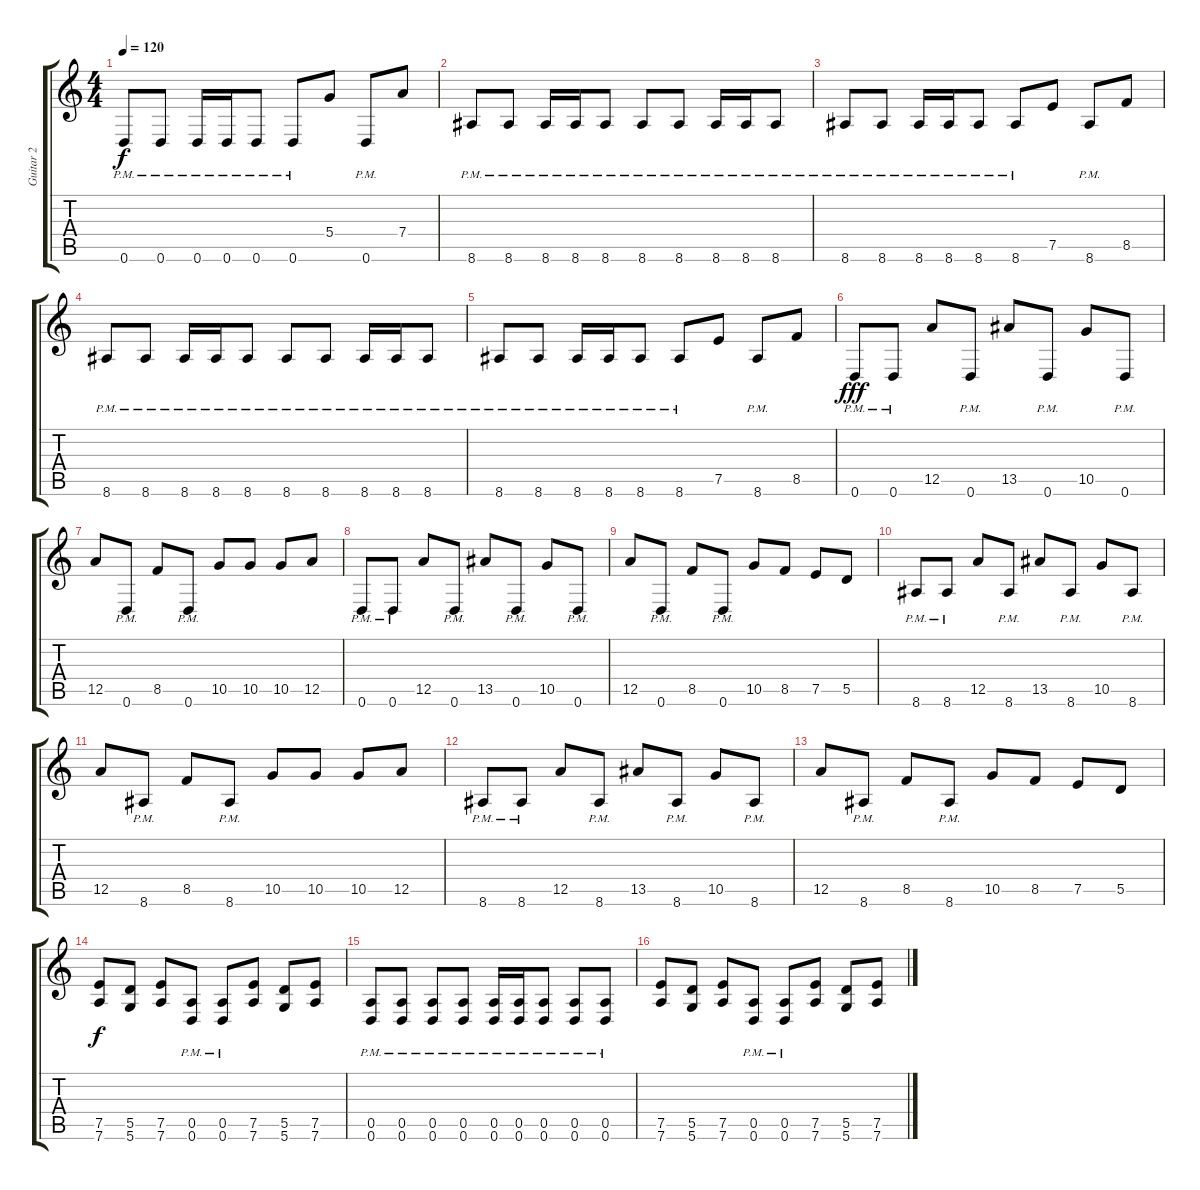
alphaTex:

\track ("Guitar 2" "Guitar 2") {instrument distortionguitar}
\staff {score tabs}
\tuning (E4 B3 G3 D3 A2 D2) {hide}
\ts (4 4)
\tempo 120
\clef g2
\ks c
0.6{pm}.8{dy f} 0.6{pm}.8 0.6{pm}.16 0.6{pm}.16 0.6{pm}.8 0.6{pm}.8 5.4.8 0.6{pm}.8 7.4.8 |
8.6{pm}.8 8.6{pm}.8 8.6{pm}.16 8.6{pm}.16 8.6{pm}.8 8.6{pm}.8 8.6{pm}.8 8.6{pm}.16 8.6{pm}.16 8.6{pm}.8 |
8.6{pm}.8 8.6{pm}.8 8.6{pm}.16 8.6{pm}.16 8.6{pm}.8 8.6{pm}.8 7.5.8 8.6{pm}.8 8.5.8 |
8.6{pm}.8 8.6{pm}.8 8.6{pm}.16 8.6{pm}.16 8.6{pm}.8 8.6{pm}.8 8.6{pm}.8 8.6{pm}.16 8.6{pm}.16 8.6{pm}.8 |
8.6{pm}.8 8.6{pm}.8 8.6{pm}.16 8.6{pm}.16 8.6{pm}.8 8.6{pm}.8 7.5.8 8.6{pm}.8 8.5.8 |
0.6{pm}.8{dy fff} 0.6{pm}.8 12.5.8 0.6{pm}.8 13.5.8 0.6{pm}.8 10.5.8 0.6{pm}.8 |
12.5.8 0.6{pm}.8 8.5.8 0.6{pm}.8 10.5.8 10.5.8 10.5.8 12.5.8 |
0.6{pm}.8 0.6{pm}.8 12.5.8 0.6{pm}.8 13.5.8 0.6{pm}.8 10.5.8 0.6{pm}.8 |
12.5.8 0.6{pm}.8 8.5.8 0.6{pm}.8 10.5.8 8.5.8 7.5.8 5.5.8 |
8.6{pm}.8 8.6{pm}.8 12.5.8 8.6{pm}.8 13.5.8 8.6{pm}.8 10.5.8 8.6{pm}.8 |
12.5.8 8.6{pm}.8 8.5.8 8.6{pm}.8 10.5.8 10.5.8 10.5.8 12.5.8 |
8.6{pm}.8 8.6{pm}.8 12.5.8 8.6{pm}.8 13.5.8 8.6{pm}.8 10.5.8 8.6{pm}.8 |
12.5.8 8.6{pm}.8 8.5.8 8.6{pm}.8 10.5.8 8.5.8 7.5.8 5.5.8 |
(7.5 7.6).8{dy f} (5.5 5.6).8 (7.5 7.6).8 (0.5{pm} 0.6{pm}).8 (0.5{pm} 0.6{pm}).8 (7.5 7.6).8 (5.5 5.6).8 (7.5 7.6).8 |
(0.5{pm} 0.6{pm}).8 (0.5{pm} 0.6{pm}).8 (0.5{pm} 0.6{pm}).8 (0.5{pm} 0.6{pm}).8 (0.5{pm} 0.6{pm}).16 (0.5{pm} 0.6{pm}).16 (0.5{pm} 0.6{pm}).8 (0.5{pm} 0.6{pm}).8 (0.5{pm} 0.6{pm}).8 |
(7.5 7.6).8 (5.5 5.6).8 (7.5 7.6).8 (0.5{pm} 0.6{pm}).8 (0.5{pm} 0.6{pm}).8 (7.5 7.6).8 (5.5 5.6).8 (7.5 7.6).8
